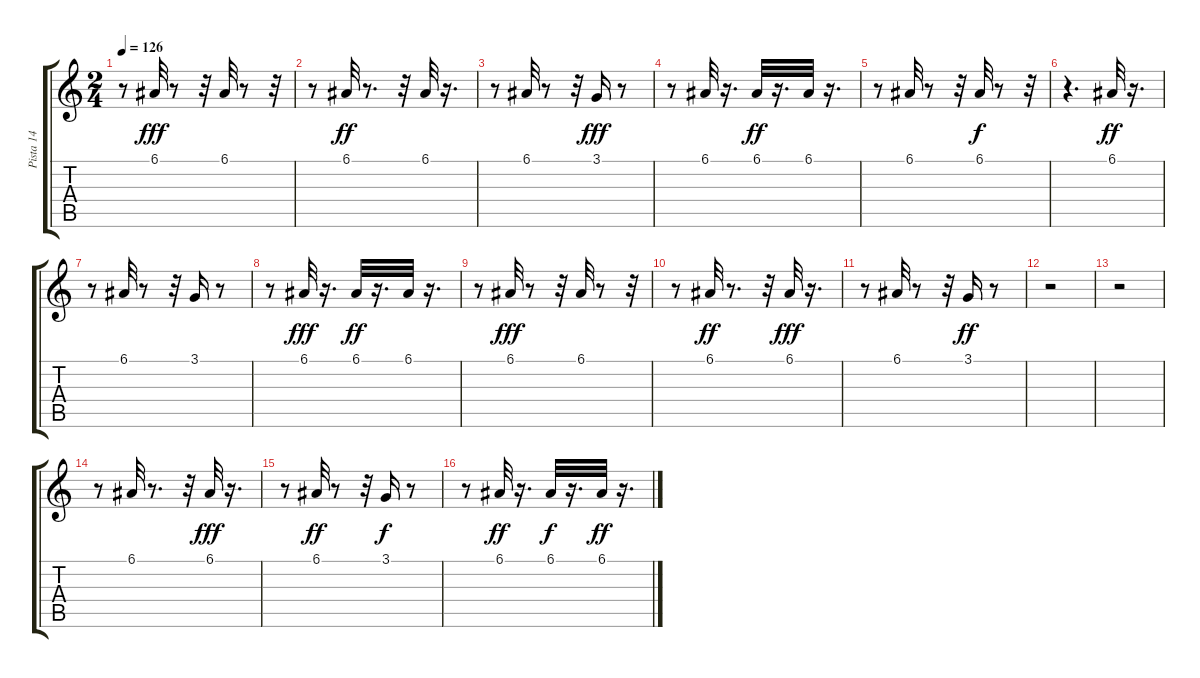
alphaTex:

\track ("Pista 14" "Pista 14") {instrument lead8bassandlead}
\staff {score tabs}
\tuning (E4 B3 G3 D3 A2 E2) {hide}
\ts (2 4)
\tempo 126
\clef g2
\ks c
r.8{dy ff} 6.1.32{dy fff} r.8 r.32 6.1.32 r.8 r.32 |
r.8 6.1.32{dy ff} r.8{d} r.32 6.1.32 r.16{d} |
r.8 6.1.32 r.8 r.32 3.1.16{dy fff} r.8 |
r.8 6.1.32 r.16{d} 6.1.32{dy ff} r.16{d} 6.1.32 r.16{d} |
r.8 6.1.32 r.8 r.32 6.1.32{dy f} r.8 r.32 |
r.4{d} 6.1.32{dy ff} r.16{d} |
r.8 6.1.32 r.8 r.32 3.1.16 r.8 |
r.8 6.1.32{dy fff} r.16{d} 6.1.32{dy ff} r.16{d} 6.1.32 r.16{d} |
r.8 6.1.32{dy fff} r.8 r.32 6.1.32 r.8 r.32 |
r.8 6.1.32{dy ff} r.8{d} r.32 6.1.32{dy fff} r.16{d} |
r.8 6.1.32 r.8 r.32 3.1.16{dy ff} r.8 |
r.2 |
r.2 |
r.8 6.1.32 r.8{d} r.32 6.1.32{dy fff} r.16{d} |
r.8 6.1.32{dy ff} r.8 r.32 3.1.16{dy f} r.8 |
r.8 6.1.32{dy ff} r.16{d} 6.1.32{dy f} r.16{d} 6.1.32{dy ff} r.16{d}
